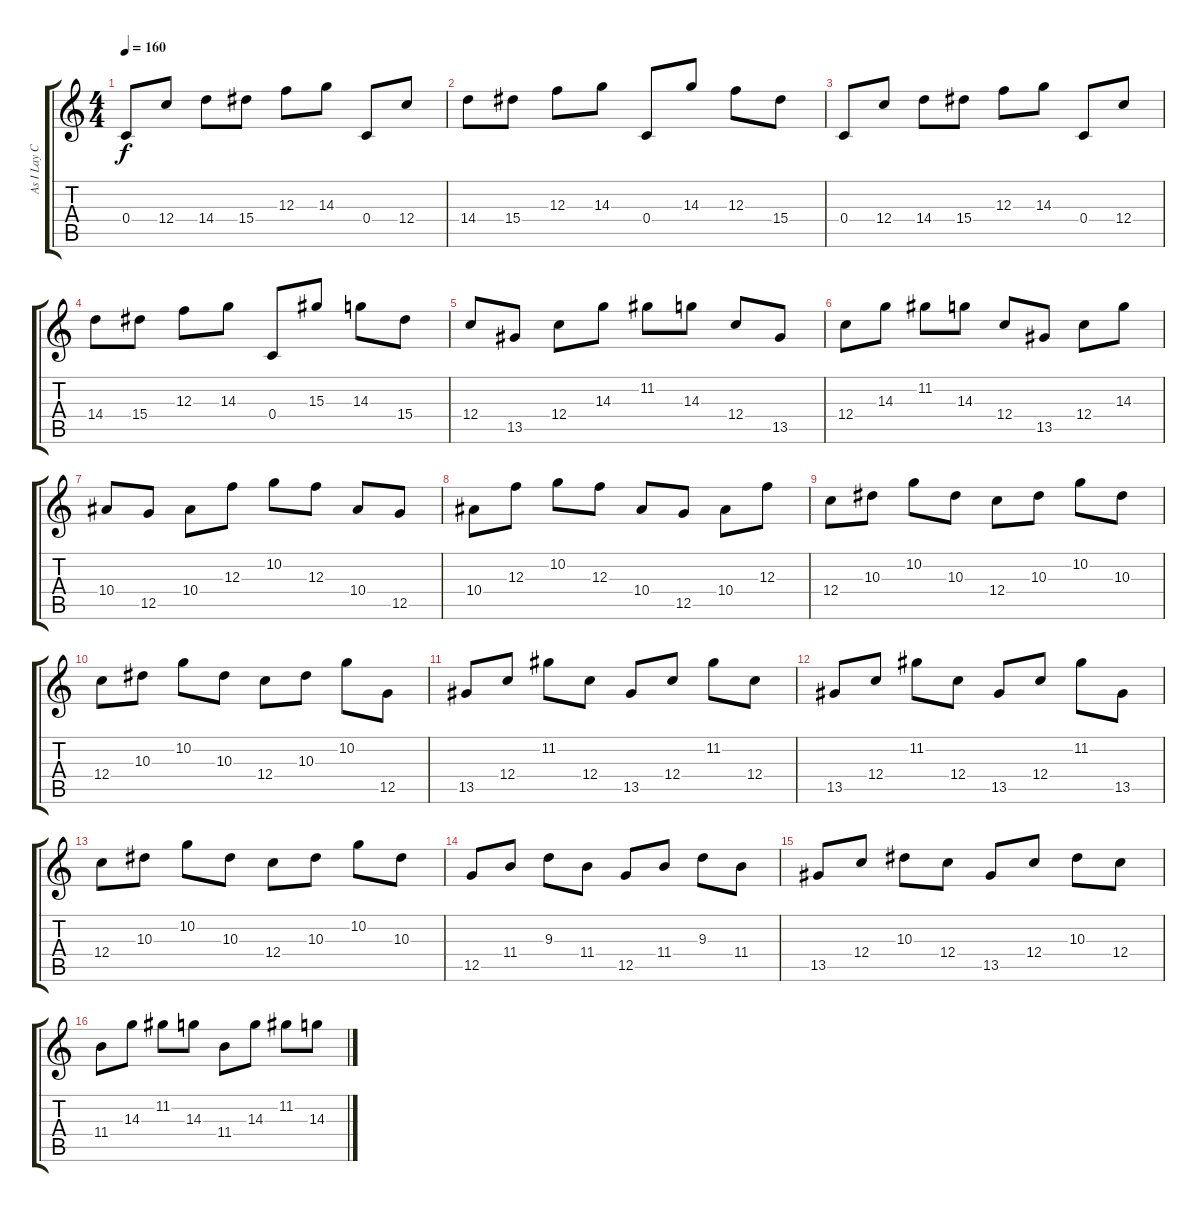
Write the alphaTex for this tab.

\track ("As I Lay Curtis" "As I Lay C") {instrument overdrivenguitar}
\staff {score tabs}
\tuning (D4 A3 F3 C3 G2 C2) {hide}
\ts (4 4)
\tempo 160
\clef g2
\ks c
0.4.8{dy f} 12.4.8 14.4.8 15.4.8 12.3.8 14.3.8 0.4.8 12.4.8 |
14.4.8 15.4.8 12.3.8 14.3.8 0.4.8 14.3.8 12.3.8 15.4.8 |
0.4.8 12.4.8 14.4.8 15.4.8 12.3.8 14.3.8 0.4.8 12.4.8 |
14.4.8 15.4.8 12.3.8 14.3.8 0.4.8 15.3.8 14.3.8 15.4.8 |
12.4.8 13.5.8 12.4.8 14.3.8 11.2.8 14.3.8 12.4.8 13.5.8 |
12.4.8 14.3.8 11.2.8 14.3.8 12.4.8 13.5.8 12.4.8 14.3.8 |
10.4.8 12.5.8 10.4.8 12.3.8 10.2.8 12.3.8 10.4.8 12.5.8 |
10.4.8 12.3.8 10.2.8 12.3.8 10.4.8 12.5.8 10.4.8 12.3.8 |
12.4.8 10.3.8 10.2.8 10.3.8 12.4.8 10.3.8 10.2.8 10.3.8 |
12.4.8 10.3.8 10.2.8 10.3.8 12.4.8 10.3.8 10.2.8 12.5.8 |
13.5.8 12.4.8 11.2.8 12.4.8 13.5.8 12.4.8 11.2.8 12.4.8 |
13.5.8 12.4.8 11.2.8 12.4.8 13.5.8 12.4.8 11.2.8 13.5.8 |
12.4.8 10.3.8 10.2.8 10.3.8 12.4.8 10.3.8 10.2.8 10.3.8 |
12.5.8 11.4.8 9.3.8 11.4.8 12.5.8 11.4.8 9.3.8 11.4.8 |
13.5.8 12.4.8 10.3.8 12.4.8 13.5.8 12.4.8 10.3.8 12.4.8 |
11.4.8 14.3.8 11.2.8 14.3.8 11.4.8 14.3.8 11.2.8 14.3.8
